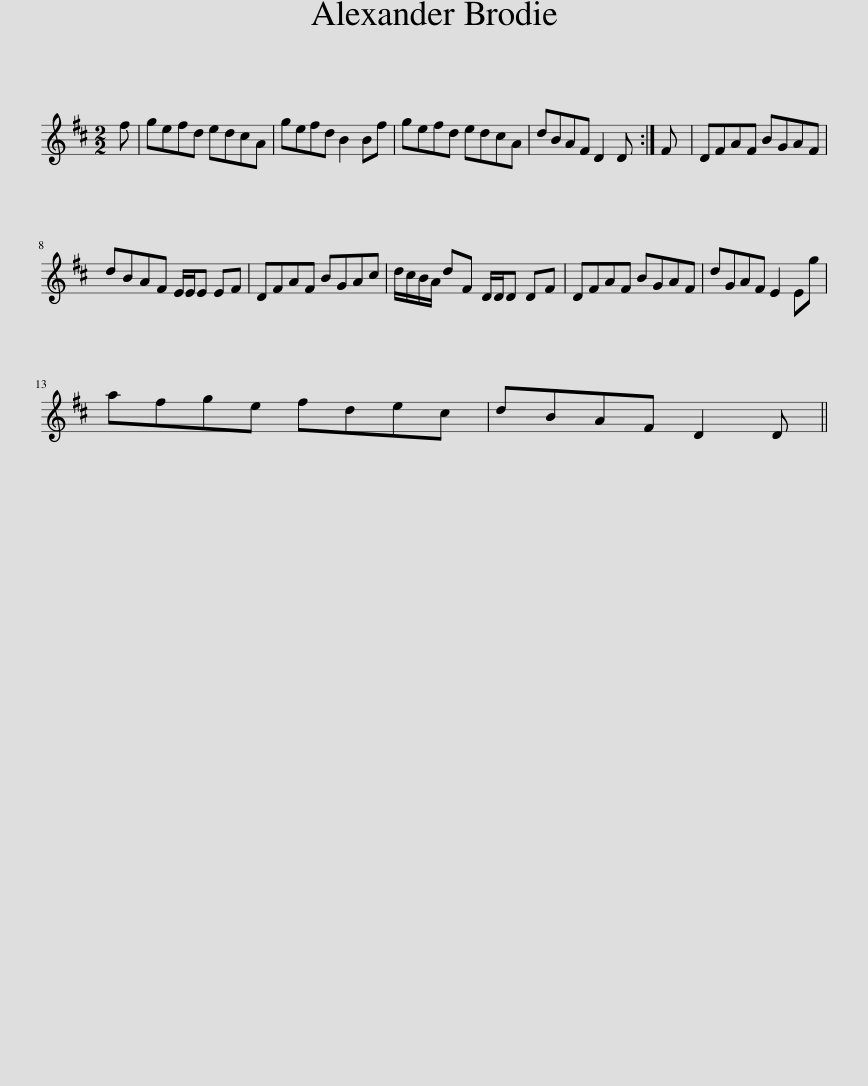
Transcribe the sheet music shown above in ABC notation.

X:1
L:1/8
M:2/2
I:linebreak $
K:D
V:1 treble
V:1
 f | gefd edcA | gefd B2 Bf | gefd edcA | dBAF D2 D :| %5
 F | DFAF BGAF |$ dBAF E/E/E EF | DFAF BGAc | d/c/B/A/ dF D/D/D DF | %10
 DFAF BGAF | dGAF E2 Eg |$ afge fdec | dBAF D2 D || %14
